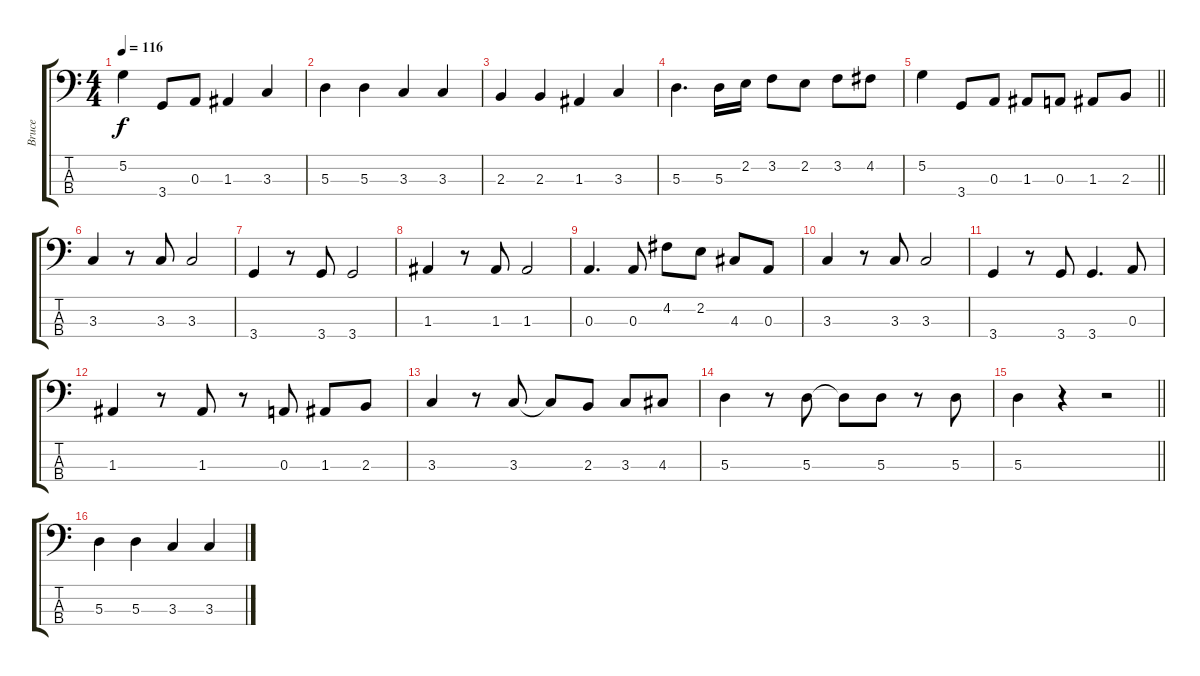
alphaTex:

\track ("Bruce" "Bruce") {instrument electricbassfinger}
\staff {score tabs}
\tuning (G2 D2 A1 E1) {hide}
\ts (4 4)
\tempo 116
\clef f4
\ks c
5.2.4{dy f} 3.4.8 0.3.8 1.3.4 3.3.4 |
5.3.4 5.3.4 3.3.4 3.3.4 |
2.3.4 2.3.4 1.3.4 3.3.4 |
5.3.4{d} 5.3.16 2.2.16 3.2.8 2.2.8 3.2.8 4.2.8 |
\barLineRight lightlight
5.2.4 3.4.8 0.3.8 1.3.8 0.3.8 1.3.8 2.3.8 |
3.3.4 r.8 3.3.8 3.3.2 |
3.4.4 r.8 3.4.8 3.4.2 |
1.3.4 r.8 1.3.8 1.3.2 |
0.3.4{d} 0.3.8 4.2.8 2.2.8 4.3.8 0.3.8 |
3.3.4 r.8 3.3.8 3.3.2 |
3.4.4 r.8 3.4.8 3.4.4{d} 0.3.8 |
1.3.4 r.8 1.3.8 r.8 0.3.8 1.3.8 2.3.8 |
3.3.4 r.8 3.3.8 3.3{t}.8 2.3.8 3.3.8 4.3.8 |
5.3.4 r.8 5.3.8 5.3{t}.8 5.3.8 r.8 5.3.8 |
\barLineRight lightlight
5.3.4 r.4 r.2 |
5.3.4 5.3.4 3.3.4 3.3.4
